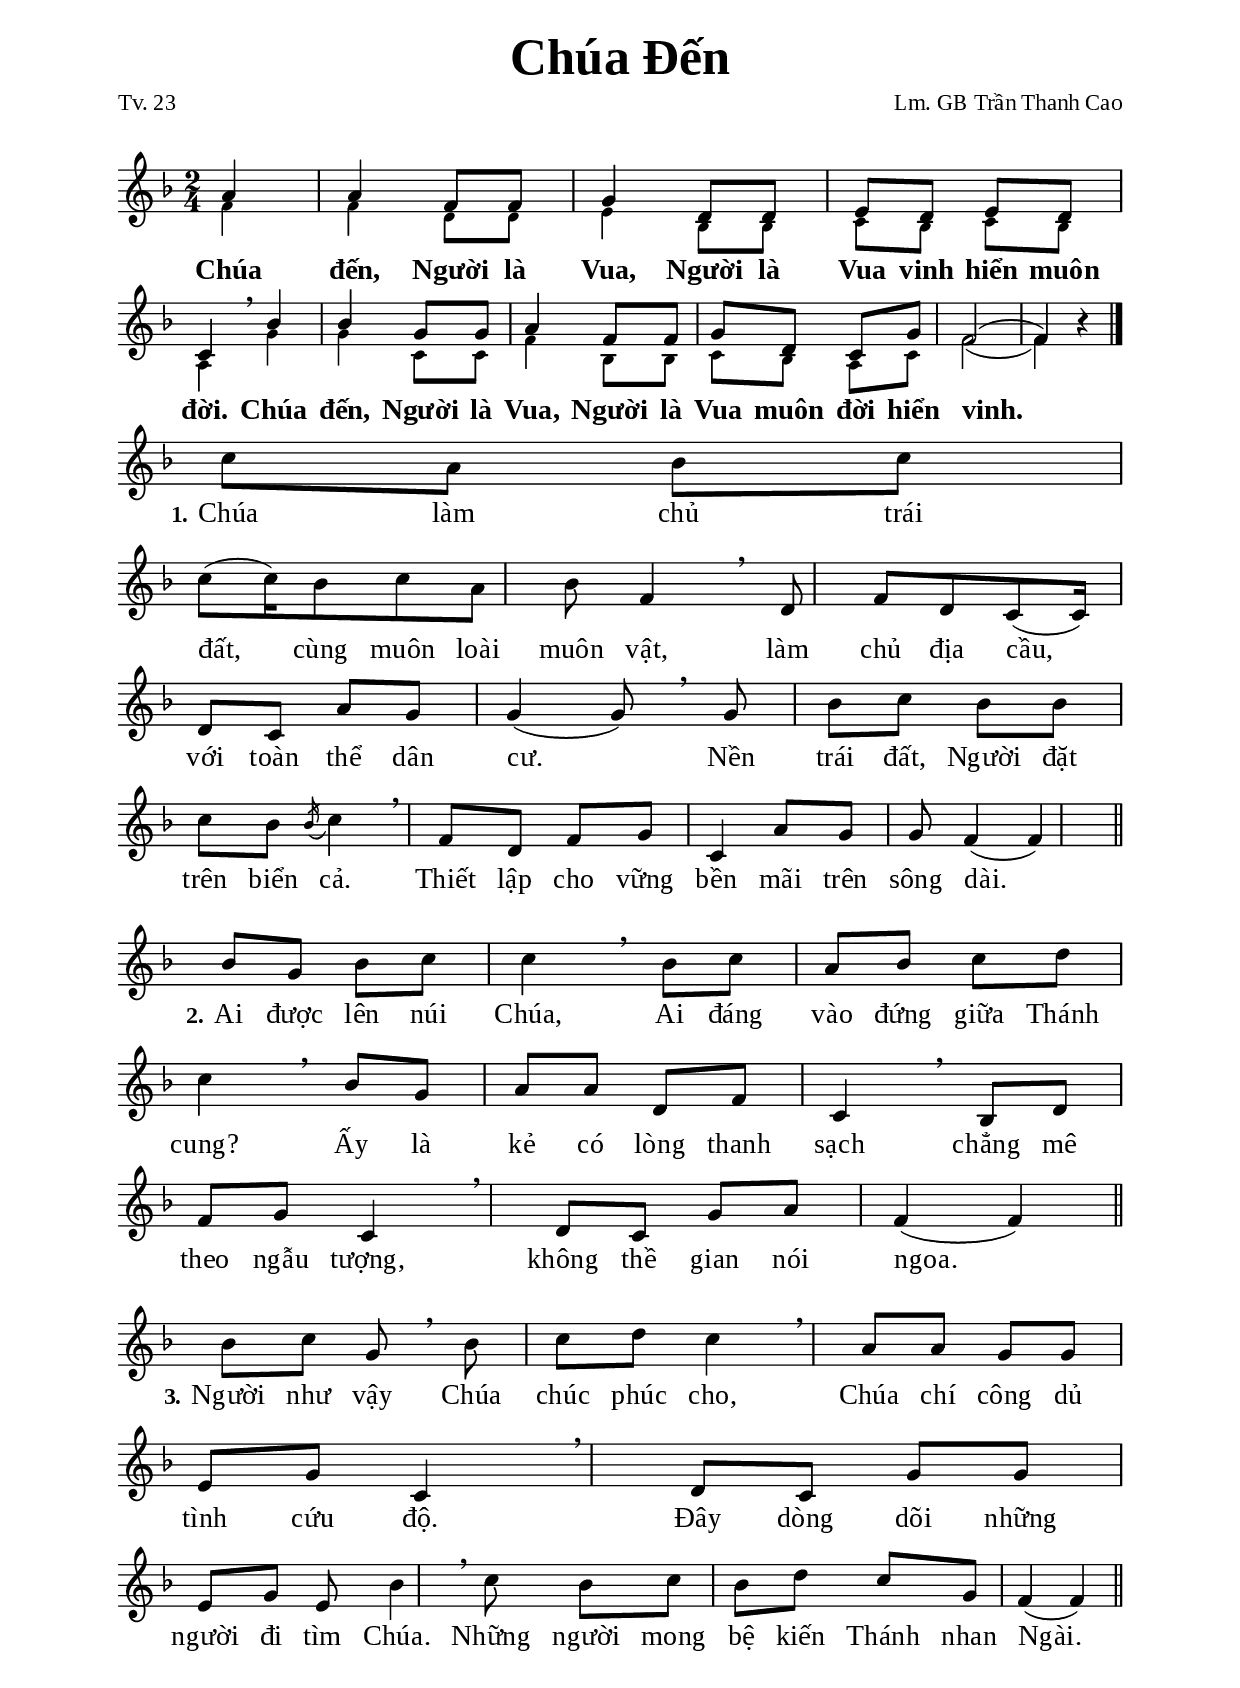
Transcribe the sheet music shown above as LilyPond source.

% Cài đặt chung
\version "2.22.1"
\include "english.ly"

\header {
  title = \markup { \fontsize #3 "Chúa Đến" }
  poet = "Tv. 23"
  composer = "Lm. GB Trần Thanh Cao"
  arranger = " "
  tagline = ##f
}

\paper {
  #(set-paper-size "a4")
  top-margin = 10\mm
  bottom-margin = 10\mm
  left-margin = 20\mm
  right-margin = 20\mm
  indent = #0
  #(define fonts
    (make-pango-font-tree
      "Liberation Serif"
      "Liberation Serif"
      "Liberation Serif"
      (/ 20 20)))
  page-count = #1
}

% Nhạc điệp khúc
nhacDiepKhucSop= \relative c'' {
  \partial 4 a4 |
  a4 f8 f |
  g4 d8 d |
  e d e d | \break
  c4 \breathe bf' |
  bf g8 g |
  a4 f8 f |
  g d c g' |
  f2 ( |
  f4) r \bar "|."
}

nhacDiepKhucBass= \relative c' {
  \partial 4 f4 |
  f d8 d |
  e4 bf8 bf |
  c bf c bf |
  a4 g' |
  g c,8 c |
  f4 bf,8 bf |
  c bf a c |
  f2 ( |
  f4) r
}

% Nhạc phiên khúc
nhacPhienKhucMot = \relative c'' {
  c8 a bf c c (c16) bf8 c a bf f4 \breathe
  d8 f d c (c16) d8 c a' g g4 (g8) \breathe
  g8 bf c bf bf c bf \acciaccatura bf16 c4 \breathe
  f,8 d f g c,4 a'8 g g f4 (f) \bar "||"
}

nhacPhienKhucHai = \relative c'' {
  bf8 g bf c c4 \breathe
  bf8 c a bf c d c4 \breathe
  bf8 g a a d, f c4 \breathe
  bf8 d f g c,4 \breathe
  d8 c g' a f4 (f) \bar "||"
}

nhacPhienKhucBa = \relative c'' {
  bf8 c g \breathe
  bf c d c4 \breathe
  a8 a g g e g c,4 \breathe
  d8 c g' g e g e bf'4 \breathe
  c8 bf c bf d c g f4 (f) \bar "||"
}

% Lời điệp khúc
loiDiepKhuc = \lyricmode {
  Chúa đến, Người là Vua,
  Người là Vua vinh hiển muôn đời.
  Chúa đến, Người là Vua,
  Người là Vua muôn đời hiển vinh.
}

% Lời phiên khúc
loiPhienKhucMot = \lyricmode {
  \set stanza = #"1."
  Chúa làm chủ trái đất, cùng muôn loài muôn vật,
  làm chủ địa cầu, với toàn thể dân cư.
  Nền trái đất, Người đặt trên biển cả.
  Thiết lập cho vững bền mãi trên sông dài.
}

loiPhienKhucHai = \lyricmode {
  \set stanza = #"2."
  Ai được lên núi Chúa,
  Ai đáng vào đứng giữa Thánh cung?
  Ấy là kẻ có lòng thanh sạch chẳng mê theo ngẫu tượng,
  không thề gian nói ngoa.
}

loiPhienKhucBa = \lyricmode {
  \set stanza = #"3."
  Người như vậy Chúa chúc phúc cho,
  Chúa chí công dủ tình cứu độ.
  Đây dòng dõi những người đi tìm Chúa.
  Những người mong bệ kiến Thánh nhan Ngài.
}

% Dàn trang
\score {
  \new ChoirStaff <<
    \new Staff = diepKhuc \with {
        \consists "Merge_rests_engraver"
        %\magnifyStaff #(magstep +1)
      }
      <<
      \new Voice = beSop {
        \voiceOne \key f \major \time 2/4 \nhacDiepKhucSop
      }
      \new Voice = beBas {
        \override NoteHead.font-size = #-2
        \voiceTwo \key f \major \time 2/4 \nhacDiepKhucBass
      }
    >>
    \new Lyrics \lyricsto beSop \loiDiepKhuc
  >>
  \layout {
    \override Lyrics.LyricText.font-series = #'bold
    \override Lyrics.LyricText.font-size = #+2
    \override Lyrics.LyricSpace.minimum-distance = #1.1
    \override Score.BarNumber.break-visibility = ##(#f #f #f)
    \override Score.SpacingSpanner.uniform-stretching = ##t
  }
}

\score {
  \new ChoirStaff <<
    \new Staff = phienKhuc \with {
        %\magnifyStaff #(magstep +1)
      }
      <<
      \new Voice = beSop {
        \key f \major \time 2/4 \nhacPhienKhucMot
      }
    >>
    \new Lyrics \lyricsto beSop \loiPhienKhucMot
  >>
  \layout {
    \override Staff.TimeSignature.transparent = ##t
    \override Lyrics.LyricText.font-size = #+2
    \override Lyrics.LyricSpace.minimum-distance = #2.0
    \override Score.BarNumber.break-visibility = ##(#f #f #f)
    \override Score.SpacingSpanner.uniform-stretching = ##t
    \set Score.barAlways = ##t
    \set Score.defaultBarType = ""
  } 
}

\score {
  \new ChoirStaff <<
    \new Staff = phienKhuc \with {
        %\magnifyStaff #(magstep +1)
      }
      <<
      \new Voice = beSop {
        \key f \major \time 2/4 \nhacPhienKhucHai
      }
    >>
    \new Lyrics \lyricsto beSop \loiPhienKhucHai
  >>
  \layout {
    \override Staff.TimeSignature.transparent = ##t
    \override Lyrics.LyricText.font-size = #+2
    \override Lyrics.LyricSpace.minimum-distance = #2.0
    \override Score.BarNumber.break-visibility = ##(#f #f #f)
    \override Score.SpacingSpanner.uniform-stretching = ##t
    \set Score.barAlways = ##t
    \set Score.defaultBarType = ""
  } 
}

\score {
  \new ChoirStaff <<
    \new Staff = phienKhuc \with {
        %\magnifyStaff #(magstep +1)
      }
      <<
      \new Voice = beSop {
        \key f \major \time 2/4 \nhacPhienKhucBa
      }
    >>
    \new Lyrics \lyricsto beSop \loiPhienKhucBa
  >>
  \layout {
    \override Staff.TimeSignature.transparent = ##t
    \override Lyrics.LyricText.font-size = #+2
    \override Lyrics.LyricSpace.minimum-distance = #2.0
    \override Score.BarNumber.break-visibility = ##(#f #f #f)
    \override Score.SpacingSpanner.uniform-stretching = ##t
    \set Score.barAlways = ##t
    \set Score.defaultBarType = ""
  } 
}
